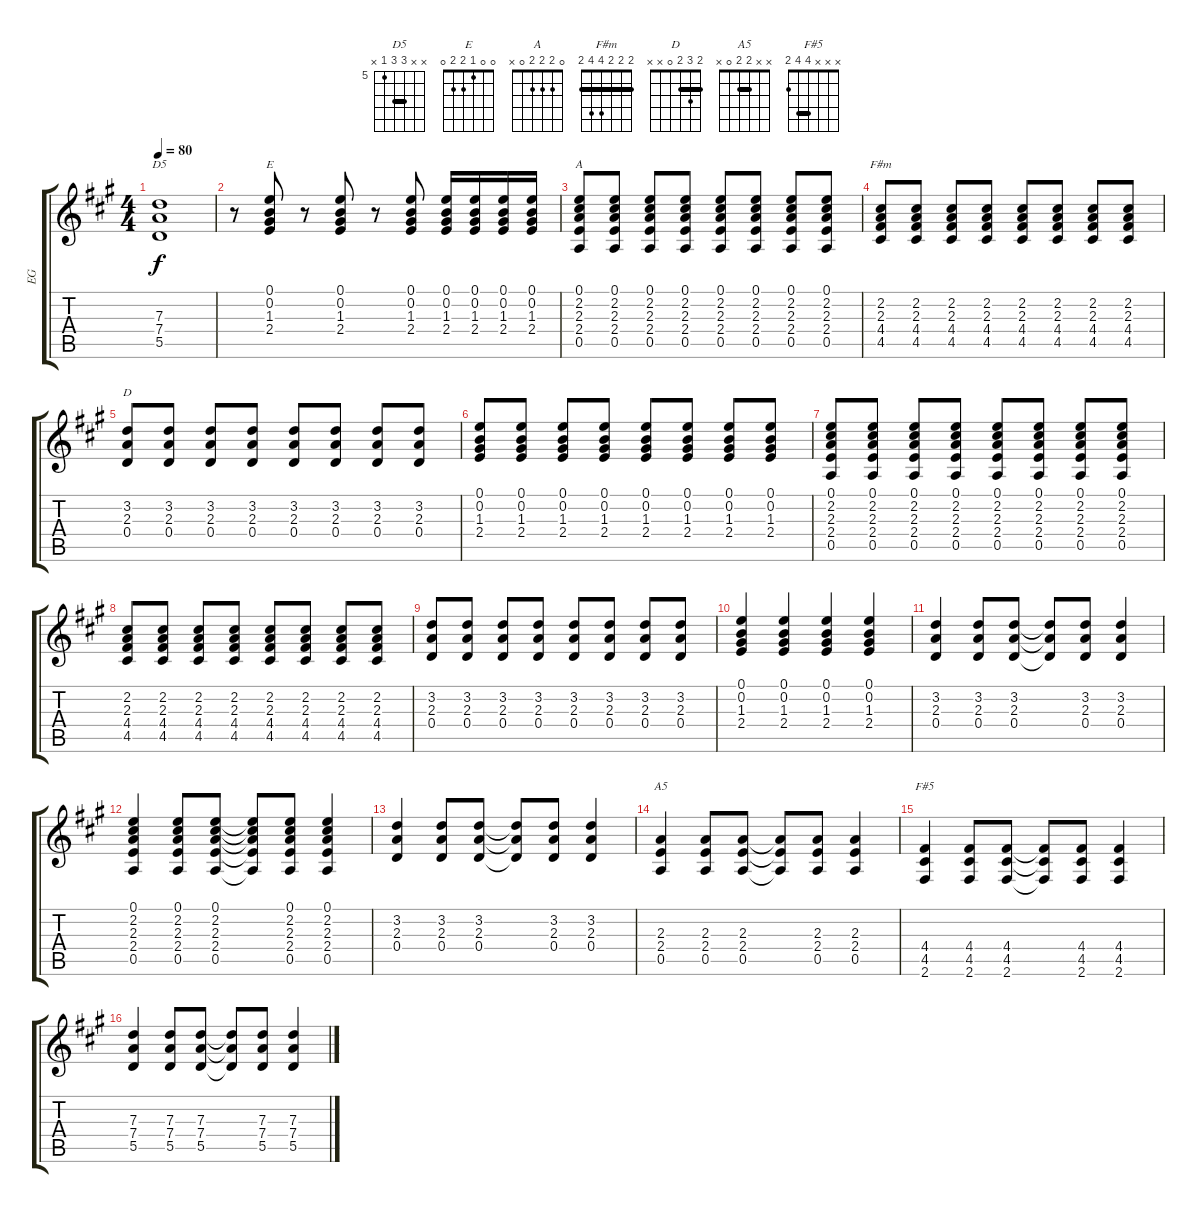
\track ("EG" "EG") {instrument distortionguitar}
\staff {score tabs}
\tuning (E4 B3 G3 D3 A2 E2) {hide}
\chord ("D5" x x 7 7 5 x) {firstfret 5 barre 7}
\chord ("E" 0 0 1 2 2 0)
\chord ("A" 0 2 2 2 0 x)
\chord ("F#m" 2 2 2 4 4 2) {barre 2}
\chord ("D" 2 3 2 0 x x) {barre 2}
\chord ("A5" x x 2 2 0 x) {barre 2}
\chord ("F#5" x x x 4 4 2) {barre 4}
\ts (4 4)
\tempo 80
\clef g2
\ks a
(7.3 7.4 5.5).1{ch "D5" dy f} |
r.8 (0.1 0.2 1.3 2.4).8{ch "E"} r.8 (0.1 0.2 1.3 2.4).8 r.8 (0.1 0.2 1.3 2.4).8 (0.1 0.2 1.3 2.4).16 (0.1 0.2 1.3 2.4).16 (0.1 0.2 1.3 2.4).16 (0.1 0.2 1.3 2.4).16 |
(0.1 2.2 2.3 2.4 0.5).8{ch "A"} (0.1 2.2 2.3 2.4 0.5).8 (0.1 2.2 2.3 2.4 0.5).8 (0.1 2.2 2.3 2.4 0.5).8 (0.1 2.2 2.3 2.4 0.5).8 (0.1 2.2 2.3 2.4 0.5).8 (0.1 2.2 2.3 2.4 0.5).8 (0.1 2.2 2.3 2.4 0.5).8 |
(2.2 2.3 4.4 4.5).8{ch "F#m"} (2.2 2.3 4.4 4.5).8 (2.2 2.3 4.4 4.5).8 (2.2 2.3 4.4 4.5).8 (2.2 2.3 4.4 4.5).8 (2.2 2.3 4.4 4.5).8 (2.2 2.3 4.4 4.5).8 (2.2 2.3 4.4 4.5).8 |
(3.2 2.3 0.4).8{ch "D"} (3.2 2.3 0.4).8 (3.2 2.3 0.4).8 (3.2 2.3 0.4).8 (3.2 2.3 0.4).8 (3.2 2.3 0.4).8 (3.2 2.3 0.4).8 (3.2 2.3 0.4).8 |
(0.1 0.2 1.3 2.4).8 (0.1 0.2 1.3 2.4).8 (0.1 0.2 1.3 2.4).8 (0.1 0.2 1.3 2.4).8 (0.1 0.2 1.3 2.4).8 (0.1 0.2 1.3 2.4).8 (0.1 0.2 1.3 2.4).8 (0.1 0.2 1.3 2.4).8 |
(0.1 2.2 2.3 2.4 0.5).8 (0.1 2.2 2.3 2.4 0.5).8 (0.1 2.2 2.3 2.4 0.5).8 (0.1 2.2 2.3 2.4 0.5).8 (0.1 2.2 2.3 2.4 0.5).8 (0.1 2.2 2.3 2.4 0.5).8 (0.1 2.2 2.3 2.4 0.5).8 (0.1 2.2 2.3 2.4 0.5).8 |
(2.2 2.3 4.4 4.5).8 (2.2 2.3 4.4 4.5).8 (2.2 2.3 4.4 4.5).8 (2.2 2.3 4.4 4.5).8 (2.2 2.3 4.4 4.5).8 (2.2 2.3 4.4 4.5).8 (2.2 2.3 4.4 4.5).8 (2.2 2.3 4.4 4.5).8 |
(3.2 2.3 0.4).8 (3.2 2.3 0.4).8 (3.2 2.3 0.4).8 (3.2 2.3 0.4).8 (3.2 2.3 0.4).8 (3.2 2.3 0.4).8 (3.2 2.3 0.4).8 (3.2 2.3 0.4).8 |
(0.1 0.2 1.3 2.4).4 (0.1 0.2 1.3 2.4).4 (0.1 0.2 1.3 2.4).4 (0.1 0.2 1.3 2.4).4 |
(3.2 2.3 0.4).4 (3.2 2.3 0.4).8 (3.2 2.3 0.4).8 (3.2{t} 2.3{t} 0.4{t}).8 (3.2 2.3 0.4).8 (3.2 2.3 0.4).4 |
(0.1 2.2 2.3 2.4 0.5).4 (0.1 2.2 2.3 2.4 0.5).8 (0.1 2.2 2.3 2.4 0.5).8 (0.1{t} 2.2{t} 2.3{t} 2.4{t} 0.5{t}).8 (0.1 2.2 2.3 2.4 0.5).8 (0.1 2.2 2.3 2.4 0.5).4 |
(3.2 2.3 0.4).4 (3.2 2.3 0.4).8 (3.2 2.3 0.4).8 (3.2{t} 2.3{t} 0.4{t}).8 (3.2 2.3 0.4).8 (3.2 2.3 0.4).4 |
(2.3 2.4 0.5).4{ch "A5"} (2.3 2.4 0.5).8 (2.3 2.4 0.5).8 (2.3{t} 2.4{t} 0.5{t}).8 (2.3 2.4 0.5).8 (2.3 2.4 0.5).4 |
(4.4 4.5 2.6).4{ch "F#5"} (4.4 4.5 2.6).8 (4.4 4.5 2.6).8 (4.4{t} 4.5{t} 2.6{t}).8 (4.4 4.5 2.6).8 (4.4 4.5 2.6).4 |
(7.3 7.4 5.5).4 (7.3 7.4 5.5).8 (7.3 7.4 5.5).8 (7.3{t} 7.4{t} 5.5{t}).8 (7.3 7.4 5.5).8 (7.3 7.4 5.5).4
